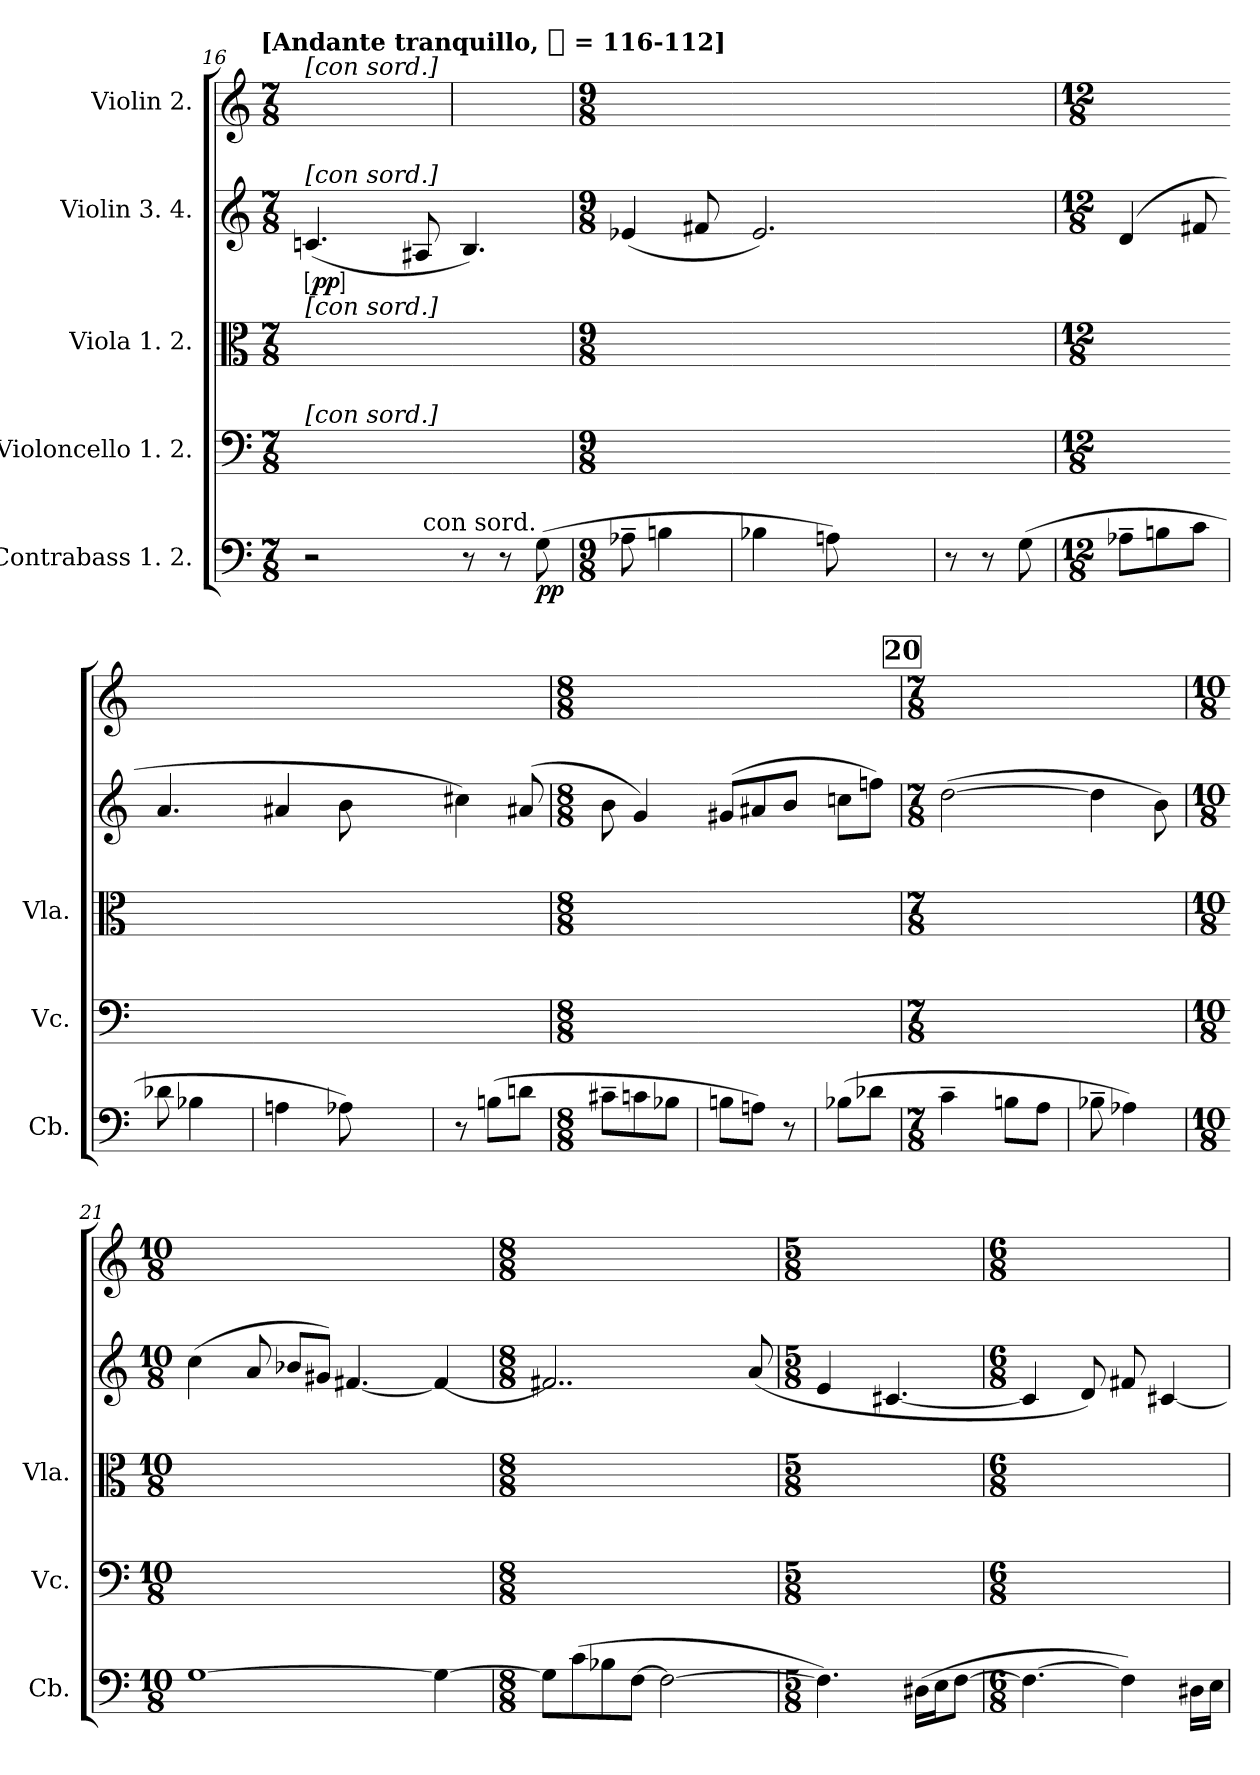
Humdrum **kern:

**kern	**dynam	**kern	**kern	**kern	**dynam	**kern
*part5	*part5	*part4	*part3	*part2	*part2	*part1
*staff5	*staff5	*staff4	*staff3	*staff2	*staff2	*staff1
*I"Contrabass 1. 2.	*	*I"Violoncello 1. 2.	*I"Viola 1. 2.	*I"Violin 3. 4.	*	*I"Violin 2.
*I'Cb.	*	*I'Vc.	*I'Vla.	*	*	*
*clefF4	*	*clefF4	*clefC3	*clefG2	*	*clefG2
*ITrd7c12	*	*	*	*	*	*
*k[]	*	*k[]	*k[]	*k[]	*	*k[]
!!LO:TX:omd:t=[Andante tranquillo, [8th] = 116-112]
*M7/8	*	*M7/8	*M7/8	*M7/8	*	*M7/8
*MM116	*	*MM116	*MM116	*MM116	*	*MM116
=16	=16	=16	=16	=16	=16	=16
!	!	!	!	!	!	!LO:TX:a:t=[con sord.]
!	!	!	!	!LO:TX:a:t=[con sord.]	!	!
!	!	!	!LO:TX:a:t=[con sord.]	!	!	!
!	!	!LO:TX:a:t=[con sord.]	!	!	!	!
!	!	!	!	!	!LO:DY:ed=brack	!
2r	.	8ryy	2ryy	(4.cn	pp	4ryy
.	.	4ryy	.	.	.	.
.	.	.	.	.	.	8ryy
.	.	8ryy	.	8A#X	.	8ryy
=-	=	=-	=-	=-	=	=
8r	.	4.ryy	8ryy	4.B)	.	8ryy
8r	.	.	4ryy	.	.	4ryy
!LO:TX:a:rj:t=con sord.	!	!	!	!	!	!
(8GG	pp	.	.	.	.	.
=17	=17	=17	=17	=17	=17	=17
*M9/8	*	*M9/8	*M9/8	*M9/8	*	*M9/8
8AA-X~	.	4ryy	4ryy	(4e-X	.	8ryy
4BBn	.	.	.	.	.	4ryy
.	.	8ryy	8ryy	8f#X	.	.
=	=-	=-	=-	=-	=-	=-
4BB-X	.	4.ryy	2.ryy	2.e-)	.	8ryy
.	.	.	.	.	.	8ryy
8AAn)	.	.	.	.	.	8ryy
4.ryy	.	4.ryy	.	.	.	4.ryy
=	=-	=-	=-	=-	=-	=-
8r	.	8ryy	4.ryy	4.ryy	.	8ryy
8r	.	8ryy	.	.	.	8ryy
(8GG	.	8ryy	.	.	.	8ryy
=18	=18	=18	=18	=18	=18	=18
*M12/8	*	*M12/8	*M12/8	*M12/8	*	*M12/8
8AA-X~L	.	4.ryy	8ryy	(>4d	.	4.ryy
8BBn	.	.	4ryy	.	.	.
8CJ	.	.	.	8f#X	.	.
=	=-	=-	=-	=-	=-	=-
8D-X	.	8ryy	4.ryy	4.a	.	8ryy
4BB-X	.	8ryy	.	.	.	8ryy
.	.	8ryy	.	.	.	8ryy
=	=-	=-	=-	=-	=-	=-
4AAn	.	2.ryy	2.ryy	4a#X	.	8ryy
.	.	.	.	.	.	8ryy
8AA-X)	.	.	.	8b	.	8ryy
4.ryy	.	.	.	4.ryy	.	4.ryy
=	=-	=-	=-	=-	=-	=-
8r	.	4.ryy	4.ryy	4cc#X)	.	4.ryy
(8BBnL	.	.	.	.	.	.
8DnJ	.	.	.	(8a#X	.	.
=19	=19	=19	=19	=19	=19	=19
*M8/8	*	*M8/8	*M8/8	*M8/8	*	*M8/8
8C#X~L	.	4.ryy	8ryy	8b	.	4.ryy
8Cn	.	.	8ryy	4g)	.	.
8BB-XJ	.	.	8ryy	.	.	.
=	=-	=-	=-	=-	=-	=-
8BBnL	.	8ryy	8ryy	(>8g#XL	.	8ryy
8AAnJ)	.	8ryy	8ryy	8a#X	.	8ryy
8r	.	8ryy	8ryy	8bJ	.	8ryy
=	=-	=-	=-	=-	=-	=-
(8BB-XL	.	4ryy	4ryy	8ccnL	.	4ryy
8D-XJ	.	.	.	8ffnJ)	.	.
!!LO:REH:place=s1:t=20
=20	=20	=20	=20	=20	=20	=20
*M7/8	*	*M7/8	*M7/8	*M7/8	*	*M7/8
4C~	.	4.ryy	8ryy	([2dd	.	4.ryy
.	.	.	8ryy	.	.	.
8BBnL	.	.	4ryy	.	.	.
8AAJ	.	8ryy	.	.	.	8ryy
=	=-	=-	=-	=-	=-	=-
8BB-X~	.	8ryy	4.ryy	4dd]	.	4.ryy
4AA-X)	.	4ryy	.	.	.	.
.	.	.	.	8b)	.	.
=21	=21	=21	=21	=21	=21	=21
*M10/8	*	*M10/8	*M10/8	*M10/8	*	*M10/8
[1GG	.	4.ryy	4.ryy	(>4cc	.	8ryy
.	.	.	.	.	.	8ryy
.	.	.	.	8a	.	8ryy
.	.	4ryy	4ryy	8b-XL	.	8ryy
.	.	.	.	8g#XJ)	.	8ryy
.	.	8ryy	8ryy	[4.f#X	.	4.ryy
.	.	8ryy	8ryy	.	.	.
.	.	8ryy	8ryy	.	.	.
4GG_	.	8ryy	8ryy	4f#_	.	4ryy
.	.	8ryy	8ryy	.	.	.
=22	=22	=22	=22	=22	=22	=22
*M8/8	*	*M8/8	*M8/8	*M8/8	*	*M8/8
8GGL]	.	4.ryy	2ryy	2..f#X]	.	1ryy
(8C	.	.	.	.	.	.
8BB-X	.	.	.	.	.	.
[8FFJ	.	8ryy	.	.	.	.
2FF_	.	8ryy	8ryy	.	.	.
.	.	4ryy	8ryy	.	.	.
.	.	.	8ryy	.	.	.
.	.	8ryy	8ryy	(8a	.	.
=23	=23	=23	=23	=23	=23	=23
*M5/8	*	*M5/8	*M5/8	*M5/8	*	*M5/8
4.FF])	.	4ryy	8ryy	4e	.	8ryy
.	.	.	16ryy	.	.	8ryy
.	.	.	16ryy	.	.	.
.	.	4ryy	4.ryy	[4.c#X	.	8ryy
(16DD#XLL	.	.	.	.	.	8ryy
16EEJ	.	.	.	.	.	.
[8FFJ	.	8ryy	.	.	.	8ryy
=24	=24	=24	=24	=24	=24	=24
*M6/8	*	*M6/8	*M6/8	*M6/8	*	*M6/8
4.FF_	.	8ryy	4ryy	4c#]	.	4ryy
.	.	4ryy	.	.	.	.
.	.	.	8ryy	8d)	.	8ryy
4FF])	.	4ryy	16ryy	8f#Xi	.	8ryy
.	.	.	16ryy	.	.	.
.	.	.	4ryy	[4c#X	.	8ryy
16DD#XiLL	.	8ryy	.	.	.	8ryy
16EEJJ	.	.	.	.	.	.
=	=	=	=	=	=	=
*-	*-	*-	*-	*-	*-	*-
